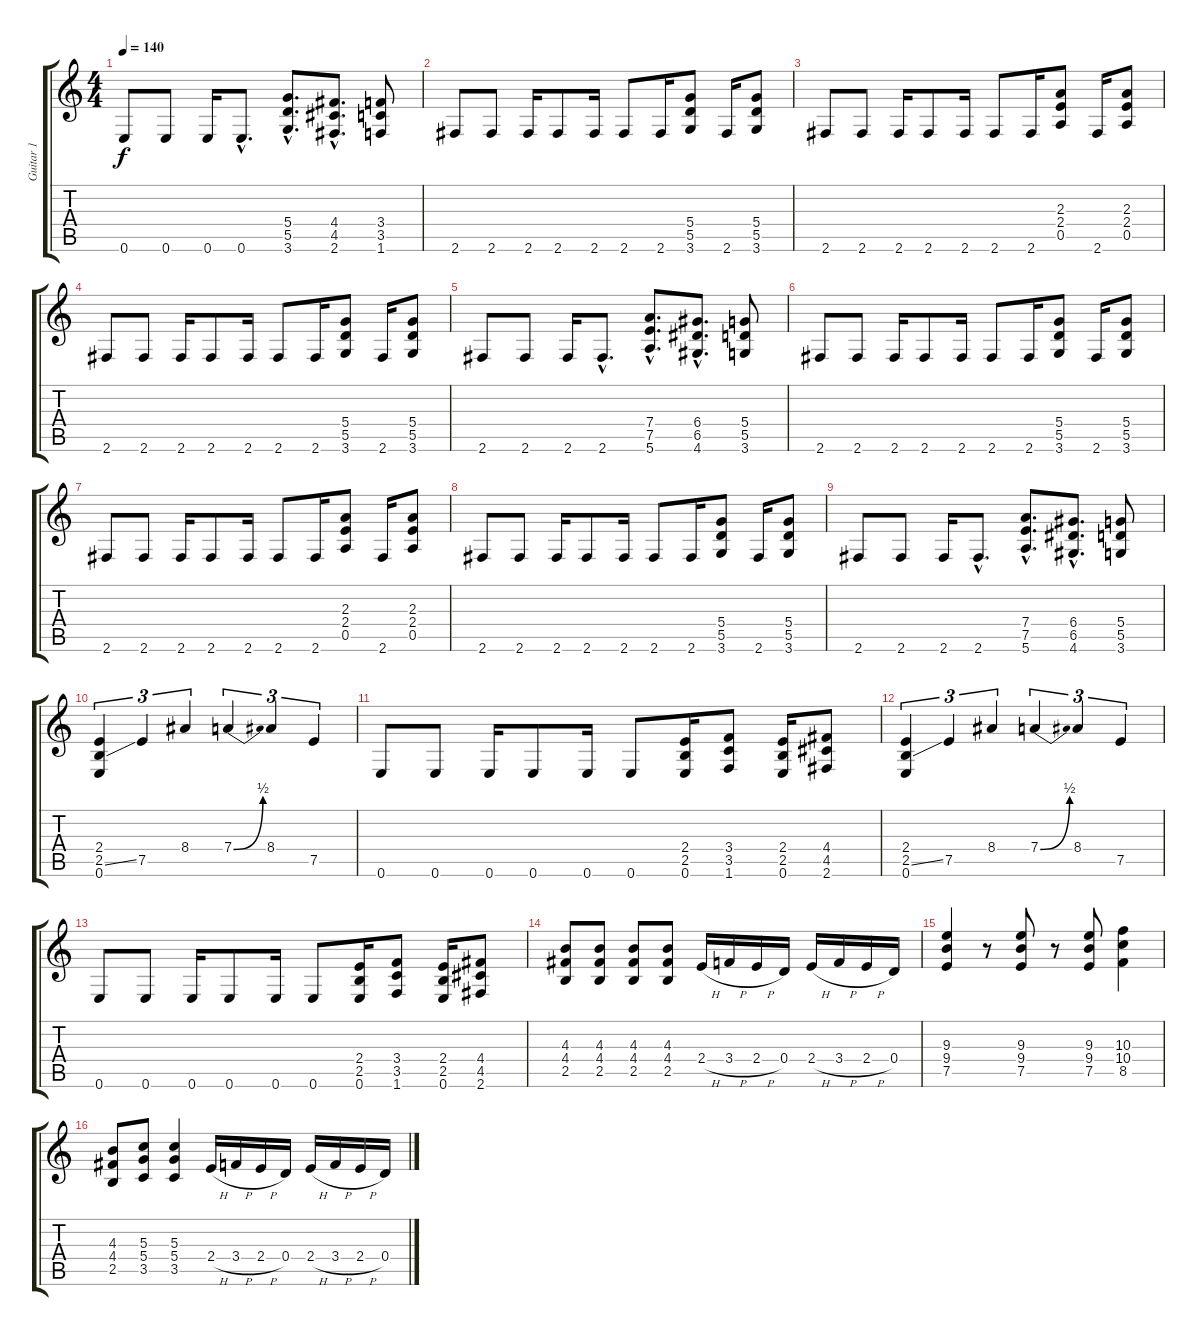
\track ("Guitar 1" "Guitar 1") {instrument distortionguitar}
\staff {score tabs}
\tuning (E4 B3 G3 D3 A2 E2) {hide}
\ts (4 4)
\tempo 140
\clef g2
\ks c
0.6.8{dy f} 0.6.8 0.6.16 0.6{hac}.8{d} (5.4{hac} 5.5{hac} 3.6{hac}).8{d} (4.4{hac} 4.5{hac} 2.6{hac}).8{d} (3.4 3.5 1.6).8 |
2.6.8 2.6.8 2.6.16 2.6.8 2.6.16 2.6.8 2.6.16 (5.4 5.5 3.6).8 2.6.16 (5.4 5.5 3.6).8 |
2.6.8 2.6.8 2.6.16 2.6.8 2.6.16 2.6.8 2.6.16 (2.3 2.4 0.5).8 2.6.16 (2.3 2.4 0.5).8 |
2.6.8 2.6.8 2.6.16 2.6.8 2.6.16 2.6.8 2.6.16 (5.4 5.5 3.6).8 2.6.16 (5.4 5.5 3.6).8 |
2.6.8 2.6.8 2.6.16 2.6{hac}.8{d} (7.4{hac} 7.5{hac} 5.6{hac}).8{d} (6.4{hac} 6.5{hac} 4.6{hac}).8{d} (5.4 5.5 3.6).8 |
2.6.8 2.6.8 2.6.16 2.6.8 2.6.16 2.6.8 2.6.16 (5.4 5.5 3.6).8 2.6.16 (5.4 5.5 3.6).8 |
2.6.8 2.6.8 2.6.16 2.6.8 2.6.16 2.6.8 2.6.16 (2.3 2.4 0.5).8 2.6.16 (2.3 2.4 0.5).8 |
2.6.8 2.6.8 2.6.16 2.6.8 2.6.16 2.6.8 2.6.16 (5.4 5.5 3.6).8 2.6.16 (5.4 5.5 3.6).8 |
2.6.8 2.6.8 2.6.16 2.6{hac}.8{d} (7.4{hac} 7.5{hac} 5.6{hac}).8{d} (6.4{hac} 6.5{hac} 4.6{hac}).8{d} (5.4 5.5 3.6).8 |
(2.4 2.5{ss} 0.6).4{tu (3 2)} 7.5.4{tu (3 2)} 8.4.4{tu (3 2)} 7.4{be (bend 0 0 60 2)}.4{tu (3 2)} 8.4.4{tu (3 2)} 7.5.4{tu (3 2)} |
0.6.8 0.6.8 0.6.16 0.6.8 0.6.16 0.6.8 (2.4 2.5 0.6).16 (3.4 3.5 1.6).8 (2.4 2.5 0.6).16 (4.4 4.5 2.6).8 |
(2.4 2.5{ss} 0.6).4{tu (3 2)} 7.5.4{tu (3 2)} 8.4.4{tu (3 2)} 7.4{be (bend 0 0 60 2)}.4{tu (3 2)} 8.4.4{tu (3 2)} 7.5.4{tu (3 2)} |
0.6.8 0.6.8 0.6.16 0.6.8 0.6.16 0.6.8 (2.4 2.5 0.6).16 (3.4 3.5 1.6).8 (2.4 2.5 0.6).16 (4.4 4.5 2.6).8 |
(4.3 4.4 2.5).8 (4.3 4.4 2.5).8 (4.3 4.4 2.5).8 (4.3 4.4 2.5).8 2.4{h}.16 3.4{h}.16 2.4{h}.16 0.4.16 2.4{h}.16 3.4{h}.16 2.4{h}.16 0.4.16 |
(9.3 9.4 7.5).4 r.8 (9.3 9.4 7.5).8 r.8 (9.3 9.4 7.5).8 (10.3 10.4 8.5).4 |
(4.3 4.4 2.5).8 (5.3 5.4 3.5).8 (5.3 5.4 3.5).4 2.4{h}.16 3.4{h}.16 2.4{h}.16 0.4.16 2.4{h}.16 3.4{h}.16 2.4{h}.16 0.4.16
